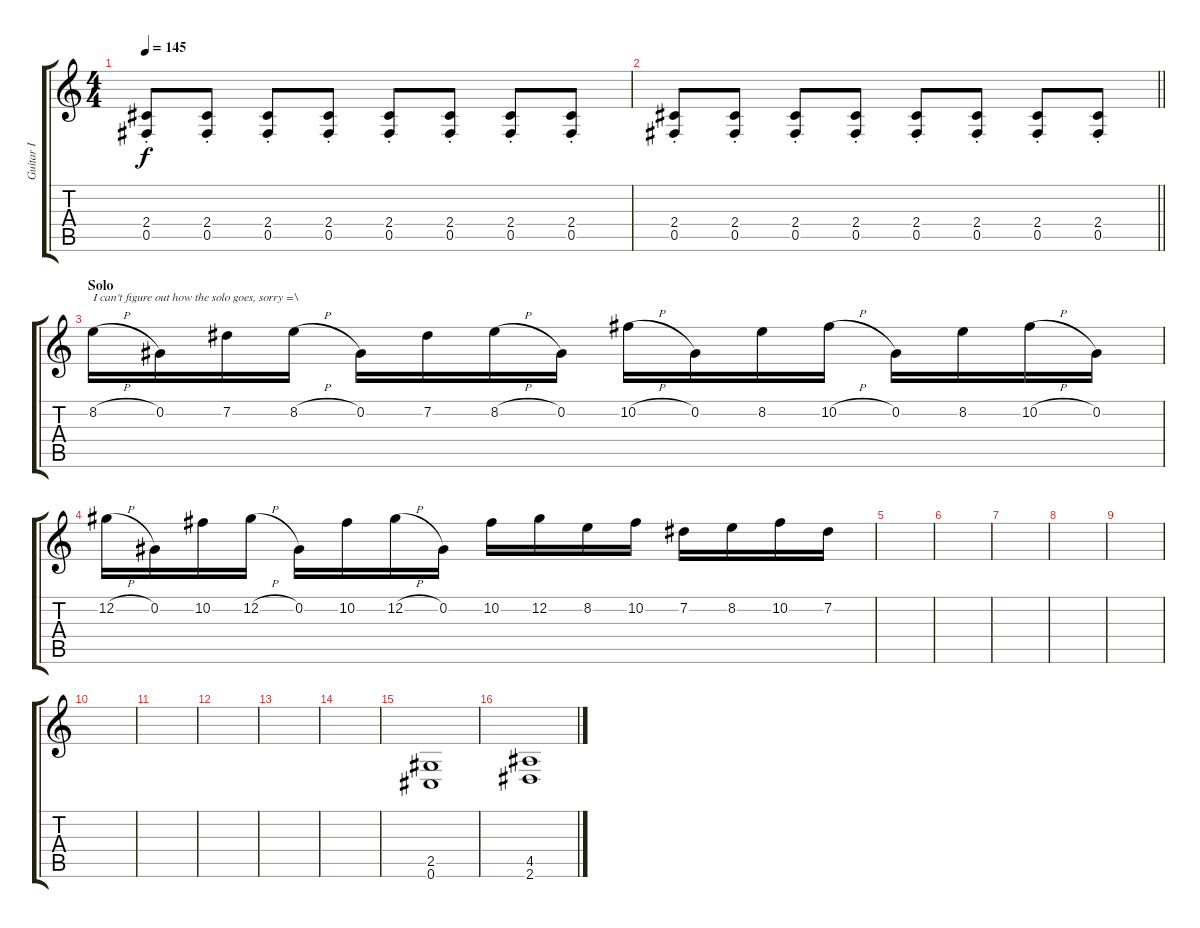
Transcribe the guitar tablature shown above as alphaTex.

\track ("Guitar I" "Guitar I") {instrument distortionguitar}
\staff {score tabs}
\tuning (Db4 Ab3 E3 B2 Gb2 Db2) {hide}
\ts (4 4)
\tempo 145
\clef g2
\ks c
(2.4{st} 0.5{st}).8{dy f} (2.4{st} 0.5{st}).8 (2.4{st} 0.5{st}).8 (2.4{st} 0.5{st}).8 (2.4{st} 0.5{st}).8 (2.4{st} 0.5{st}).8 (2.4{st} 0.5{st}).8 (2.4{st} 0.5{st}).8 |
\barLineRight lightlight
(2.4{st} 0.5{st}).8 (2.4{st} 0.5{st}).8 (2.4{st} 0.5{st}).8 (2.4{st} 0.5{st}).8 (2.4{st} 0.5{st}).8 (2.4{st} 0.5{st}).8 (2.4{st} 0.5{st}).8 (2.4{st} 0.5{st}).8 |
\section ("" "Solo")
8.2{h}.16{txt "I can't figure out how the solo goes, sorry =\\"} 0.2.16 7.2.16 8.2{h}.16 0.2.16 7.2.16 8.2{h}.16 0.2.16 10.2{h}.16 0.2.16 8.2.16 10.2{h}.16 0.2.16 8.2.16 10.2{h}.16 0.2.16 |
12.2{h}.16 0.2.16 10.2.16 12.2{h}.16 0.2.16 10.2.16 12.2{h}.16 0.2.16 10.2.16 12.2.16 8.2.16 10.2.16 7.2.16 8.2.16 10.2.16 7.2.16 |
|
|
|
|
|
|
|
|
|
|
(2.5 0.6).1 |
(4.5 2.6).1
